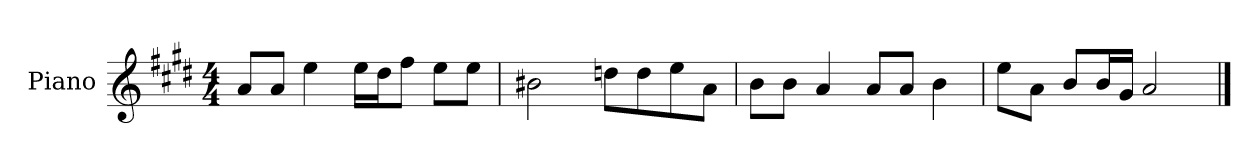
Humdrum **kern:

**kern
*part1
*staff1
*I"Piano
*I'P-no
*clefG2
*k[f#c#g#d#]
*M4/4
*MM90
=1
8a/L
8a/J
4ee\
16ee\LL
16dd#\J
8ff#\J
8ee\L
8ee\J
=2
2b#X\
8ddn\L
8dd\
8ee\
8a\J
=3
8b\L
8b\J
4a/
8a/L
8a/J
4b\
=4
8ee\L
8a\J
8b/L
16b/L
16g#/JJ
2a/
==
*-
